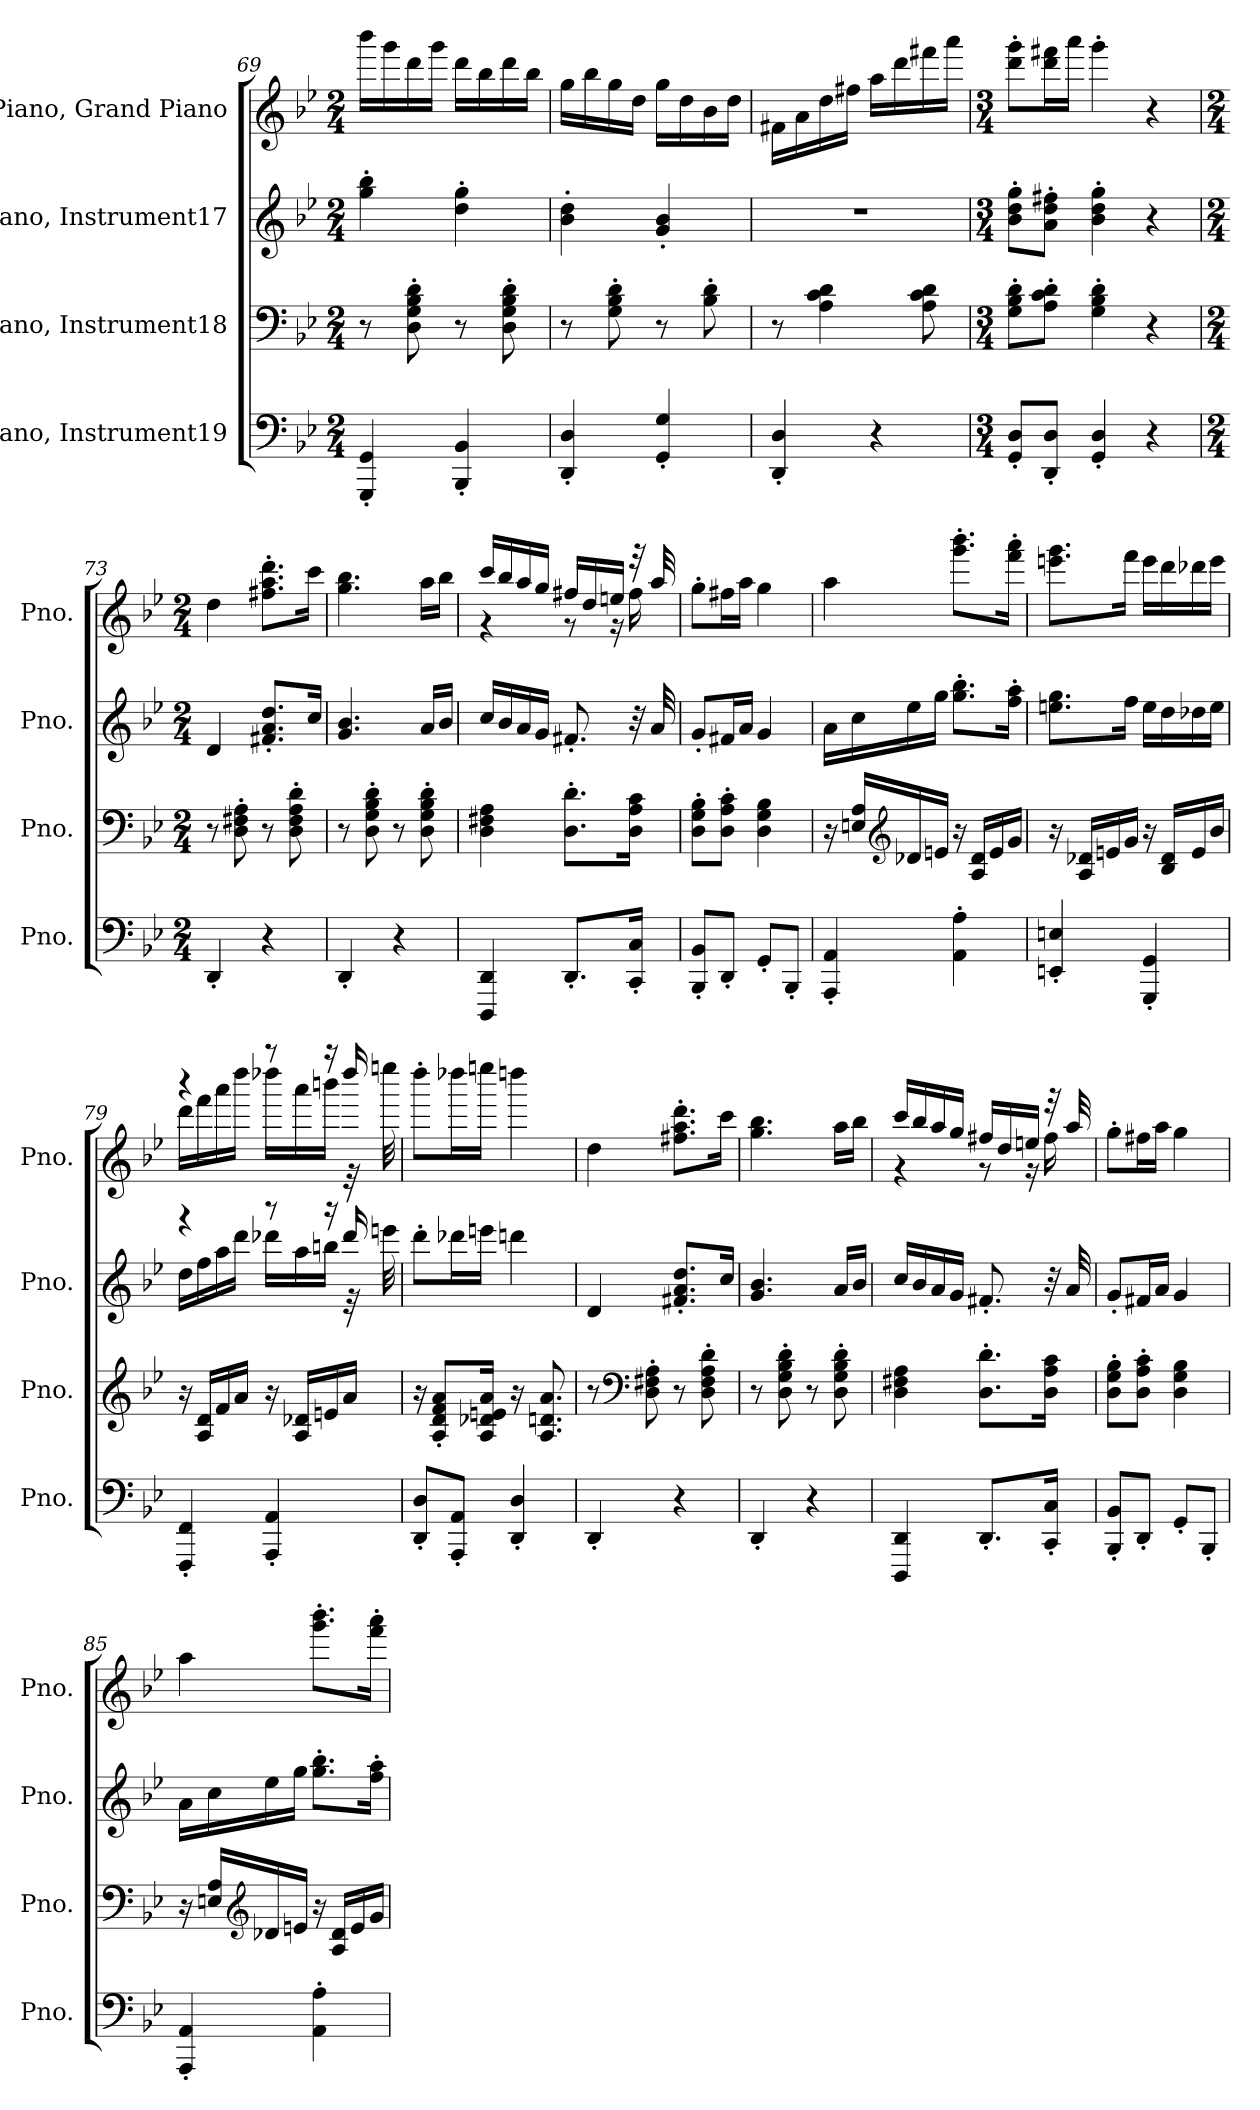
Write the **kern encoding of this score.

**kern	**kern	**kern	**kern
*part4	*part3	*part2	*part1
*staff4	*staff3	*staff2	*staff1
*I"Piano, Instrument19	*I"Piano, Instrument18	*I"Piano, Instrument17	*I"Piano, Grand Piano
*I'Pno.	*I'Pno.	*I'Pno.	*I'Pno.
*clefF4	*clefF4	*clefG2	*clefG2
*k[b-e-]	*k[b-e-]	*k[b-e-]	*k[b-e-]
*M2/4	*M2/4	*M2/4	*M2/4
=69	=69	=69	=69
4GGG/' 4GG/'	8r	4gg\' 4bb-\'	16bbb-\LL
.	.	.	16ggg\
.	8D\' 8G\' 8B-\' 8d\'	.	16ddd\
.	.	.	16ggg\JJ
4BBB-/' 4BB-/'	8r	4dd\' 4gg\'	16ddd\LL
.	.	.	16bb-\
.	8D\' 8G\' 8B-\' 8d\'	.	16ddd\
.	.	.	16bb-\JJ
!!LO:PB:g=z
=70	=70	=70	=70
4DD/' 4D/'	8r	4b-\' 4dd\'	16gg\LL
.	.	.	16bb-\
.	8G\' 8B-\' 8d\'	.	16gg\
.	.	.	16dd\JJ
4GG/' 4G/'	8r	4g/' 4b-/'	16gg\LL
.	.	.	16dd\
.	8B-\' 8d\'	.	16b-\
.	.	.	16dd\JJ
=71	=71	=71	=71
4DD/' 4D/'	8r	2r	16f#X\LL
.	.	.	16a\
.	4A\ 4c\ 4d\	.	16dd\
.	.	.	16ff#X\JJ
4r	.	.	16aa\LL
.	.	.	16ddd\
.	8A\ 8c\ 8d\	.	16fff#X\
.	.	.	16aaa\JJ
=72	=72	=72	=72
*M3/4	*M3/4	*M3/4	*M3/4
8GG/' 8D/'L	8G\' 8B-\' 8d\'L	8b-\' 8dd\' 8gg\'L	8ddd\' 8ggg\'L
8DD/' 8D/'J	8A\' 8c\' 8d\'J	8a\' 8dd\' 8ff#X\'J	16ddd\ 16fff#X\L
.	.	.	16aaa\JJ
4GG/' 4D/'	4G\' 4B-\' 4d\'	4b-\' 4dd\' 4gg\'	4ggg'\
4r	4r	4r	4r
=73	=73	=73	=73
*M2/4	*M2/4	*M2/4	*M2/4
*	*	*	*MM160
4DD'/	8r	4d/	4dd\
.	8D\' 8F#X\' 8A\'	.	.
4r	8r	8.f#X/' 8.a/' 8.dd/'L	8.ff#X\' 8.aa\' 8.ddd\'L
.	8D\' 8F#\' 8A\' 8d\'	.	.
.	.	16cc/Jk	16ccc\Jk
=74	=74	=74	=74
4DD'/	8r	4.g/ 4.b-/	4.gg\ 4.bb-\
.	8D\' 8G\' 8B-\' 8d\'	.	.
4r	8r	.	.
.	8D\' 8G\' 8B-\' 8d\'	16a/LL	16aa\LL
.	.	16b-/JJ	16bb-\JJ
!!LO:LB:g=z
=75	=75	=75	=75
*	*	*	*^
4DDD/ 4DD/	4D\ 4F#X\ 4A\	16cc/LL	16ccc/LL	4r
.	.	16b-/	16bb-/	.
.	.	16a/	16aa/	.
.	.	16g/JJ	16gg/JJ	.
8.DD'/L	8.D\' 8.d\'L	8.f#X'/	16ff#X/LL	8r
.	.	.	16dd/	.
.	.	.	16een/JJ	16r
16CC/' 16C/'Jk	16D\ 16A\ 16c\Jk	32r	32r	16ff#\
.	.	32a/	32aa/	.
*	*	*	*v	*v
=76	=76	=76	=76
8BBB-/' 8BB-/'L	8D\' 8G\' 8B-\'L	8g'/L	8gg'\L
8DD'/J	8D\' 8A\' 8c\'J	16f#X/L	16ff#X\L
.	.	16a/JJ	16aa\JJ
8GG'/L	4D\ 4G\ 4B-\	4g/	4gg\
8BBB-'/J	.	.	.
=77	=77	=77	=77
4AAA/' 4AA/'	16r	16a\LL	4aa\
.	16En/ 16A/LL	16cc\	.
*	*clefG2	*	*
.	16d-X/	16ee-\	.
.	16en/JJ	16gg\JJ	.
4AA\' 4A\'	16r	8.gg\' 8.bb-\'L	8.ggg\' 8.bbb-\'L
.	16A/ 16d-/LL	.	.
.	16e/	.	.
.	16g/JJ	16ff\' 16aa\'Jk	16fff\' 16aaa\'Jk
=78	=78	=78	=78
4EEn/' 4En/'	16r	8.een\ 8.gg\L	8.eeen\ 8.ggg\L
.	16A/ 16d-X/LL	.	.
.	16en/	.	.
.	16g/JJ	16ff\Jk	16fff\Jk
4GGG/' 4GG/'	16r	16ee\LL	16eee\LL
.	16B-/ 16d-/LL	16dd\	16ddd\
.	16e/	16dd-X\	16ddd-X\
.	16b-/JJ	16ee\JJ	16eee\JJ
!!LO:LB:g=z
=79	=79	=79	=79
*	*	*^	*^
4FFF/' 4FF/'	16r	4r	16dd\LL	4r	16ddd\LL
.	16A/ 16d/LL	.	16ff\	.	16fff\
.	16f/	.	16aa\	.	16aaa\
.	16a/JJ	.	16ddd\JJ	.	16dddd\JJ
4AAA/' 4AA/'	16r	8r	16ddd-X\LL	8r	16dddd-X\LL
.	16A/ 16d-X/LL	.	16aa\	.	16aaa\
.	16en/	16r	16bbn\JJ	16r	16bbbn\JJ
.	16a/JJ	16ddd-/	32r	16dddd-/	32r
.	.	.	32eeen\	.	32eeeen\
*	*	*v	*v	*	*
*	*	*	*v	*v
=80	=80	=80	=80
8DD/' 8D/'L	16r	8ddd'\L	8dddd'\L
.	8A/' 8d/' 8f/' 8a/'L	.	.
8AAA/' 8AA/'J	.	16ddd-X\L	16dddd-X\L
.	16A/ 16d-X/ 16en/ 16a/Jk	16eeen\JJ	16eeeen\JJ
4DD/' 4D/'	16r	4dddn\	4ddddn\
.	8.A/ 8.dn/ 8.a/	.	.
=81	=81	=81	=81
4DD'/	8r	4d/	4dd\
*	*clefF4	*	*
.	8D\' 8F#X\' 8A\'	.	.
4r	8r	8.f#X/' 8.a/' 8.dd/'L	8.ff#X\' 8.aa\' 8.ddd\'L
.	8D\' 8F#\' 8A\' 8d\'	.	.
.	.	16cc/Jk	16ccc\Jk
=82	=82	=82	=82
4DD'/	8r	4.g/ 4.b-/	4.gg\ 4.bb-\
.	8D\' 8G\' 8B-\' 8d\'	.	.
4r	8r	.	.
.	8D\' 8G\' 8B-\' 8d\'	16a/LL	16aa\LL
.	.	16b-/JJ	16bb-\JJ
!!LO:PB:g=z
=83	=83	=83	=83
*	*	*	*^
4DDD/ 4DD/	4D\ 4F#X\ 4A\	16cc/LL	16ccc/LL	4r
.	.	16b-/	16bb-/	.
.	.	16a/	16aa/	.
.	.	16g/JJ	16gg/JJ	.
8.DD'/L	8.D\' 8.d\'L	8.f#X'/	16ff#X/LL	8r
.	.	.	16dd/	.
.	.	.	16een/JJ	16r
16CC/' 16C/'Jk	16D\ 16A\ 16c\Jk	32r	32r	16ff#\
.	.	32a/	32aa/	.
*	*	*	*v	*v
=84	=84	=84	=84
8BBB-/' 8BB-/'L	8D\' 8G\' 8B-\'L	8g'/L	8gg'\L
8DD'/J	8D\' 8A\' 8c\'J	16f#X/L	16ff#X\L
.	.	16a/JJ	16aa\JJ
8GG'/L	4D\ 4G\ 4B-\	4g/	4gg\
8BBB-'/J	.	.	.
=85	=85	=85	=85
4AAA/' 4AA/'	16r	16a\LL	4aa\
.	16En/ 16A/LL	16cc\	.
*	*clefG2	*	*
.	16d-X/	16ee-\	.
.	16en/JJ	16gg\JJ	.
4AA\' 4A\'	16r	8.gg\' 8.bb-\'L	8.ggg\' 8.bbb-\'L
.	16A/ 16d-/LL	.	.
.	16e/	.	.
.	16g/JJ	16ff\' 16aa\'Jk	16fff\' 16aaa\'Jk
=	=	=	=
*-	*-	*-	*-
